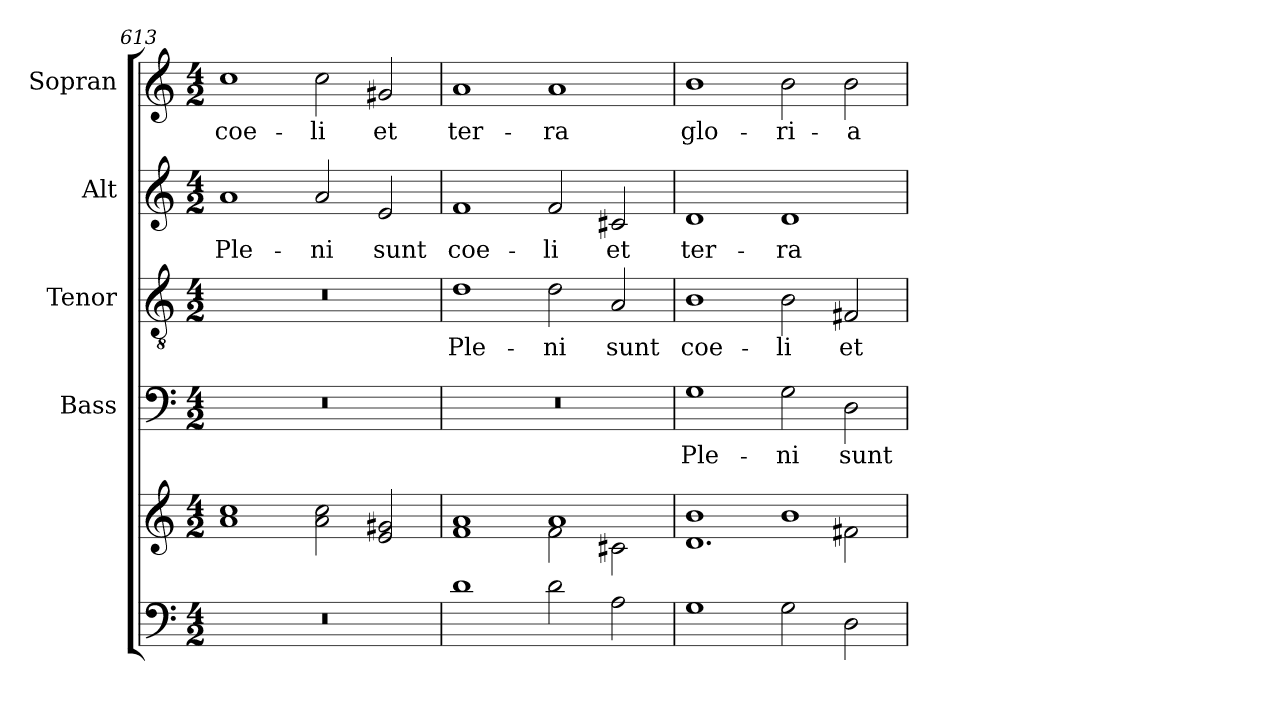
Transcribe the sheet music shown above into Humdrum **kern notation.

**kern	**kern	**kern	**text	**kern	**text	**kern	**text	**kern	**text
*part5	*part5	*part4	*part4	*part3	*part3	*part2	*part2	*part1	*part1
*staff6	*staff5	*staff4	*staff4	*staff3	*staff3	*staff2	*staff2	*staff1	*staff1
*	*	*I"Bass	*	*I"Tenor	*	*I"Alt	*	*I"Sopran	*
*	*	*I'B.	*	*I'T.	*	*I'A.	*	*I'S.	*
*clefF4	*clefG2	*clefF4	*	*clefGv2	*	*clefG2	*	*clefG2	*
*k[]	*k[]	*k[]	*	*k[]	*	*k[]	*	*k[]	*
*C:	*C:	*C:	*	*C:	*	*C:	*	*C:	*
*M4/2	*M4/2	*M4/2	*	*M4/2	*	*M4/2	*	*M4/2	*
=613	=613	=613	=613	=613	=613	=613	=613	=613	=613
!	!	!	!	!	!	!	!LO:LY:b	!	!LO:LY:b
0r	1a 1cc	0r	.	0r	.	1a	Ple-	1cc	coe-
!	!	!	!	!	!	!	!LO:LY:b	!	!LO:LY:b
.	2a\ 2cc\	.	.	.	.	2a/	-ni	2cc\	-li
!	!	!	!	!	!	!	!LO:LY:b	!	!LO:LY:b
.	2e/ 2g#X/	.	.	.	.	2e/	sunt	2g#X/	et
=614	=614	=614	=614	=614	=614	=614	=614	=614	=614
*	*^	*	*	*	*	*	*	*	*
!	!	!	!	!	!	!LO:LY:b	!	!LO:LY:b	!	!LO:LY:b
1d	1a	1f	0r	.	1d	Ple-	1f	coe-	1a	ter-
!	!	!	!	!	!	!LO:LY:b	!	!LO:LY:b	!	!LO:LY:b
2d\	1a	2f\	.	.	2d\	-ni	2f/	-li	1a	-ra
!	!	!	!	!	!	!LO:LY:b	!	!LO:LY:b	!	!
2A\	.	2c#X\	.	.	2A/	sunt	2c#X/	et	.	.
=615	=615	=615	=615	=615	=615	=615	=615	=615	=615	=615
!	!	!	!	!LO:LY:b	!	!LO:LY:b	!	!LO:LY:b	!	!LO:LY:b
1G	1b	1.d	1G	Ple-	1B	coe-	1d	ter-	1b	glo-
!	!	!	!	!LO:LY:b	!	!LO:LY:b	!	!LO:LY:b	!	!LO:LY:b
2G\	1b	.	2G\	-ni	2B\	-li	1d	-ra	2b\	-ri-
!	!	!	!	!LO:LY:b	!	!LO:LY:b	!	!	!	!LO:LY:b
2D\	.	2f#X\	2D\	sunt	2F#X/	et	.	.	2b\	-a
*	*v	*v	*	*	*	*	*	*	*	*
=	=	=	=	=	=	=	=	=	=
*-	*-	*-	*-	*-	*-	*-	*-	*-	*-
